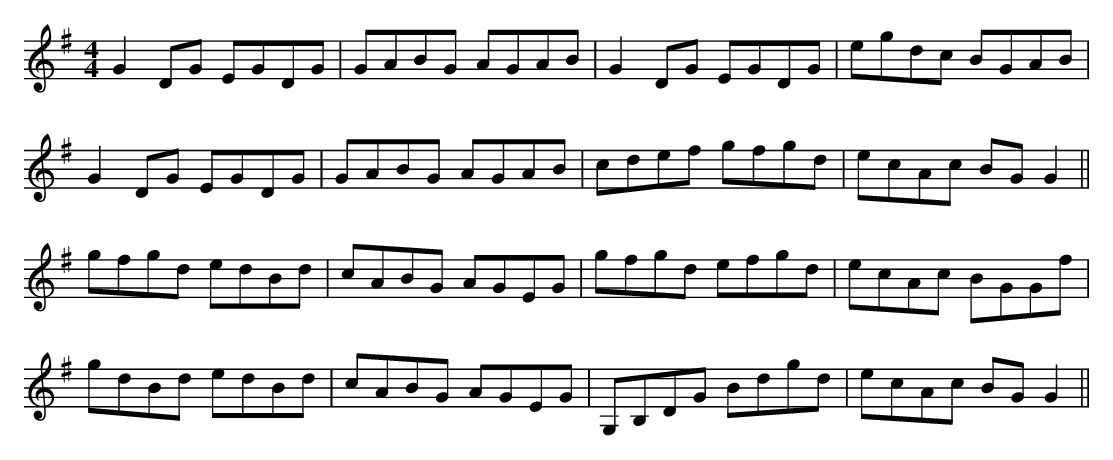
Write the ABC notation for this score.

X:1
M:4/4
K:G
G2DG EGDG|GABG AGAB|G2DG EGDG|egdc BGAB|
G2DG EGDG|GABG AGAB|cdef gfgd|ecAc BGG2||
gfgd edBd|cABG AGEG|gfgd efgd|ecAc BGGf|
gdBd edBd|cABG AGEG|G,B,DG Bdgd|ecAc BGG2||
